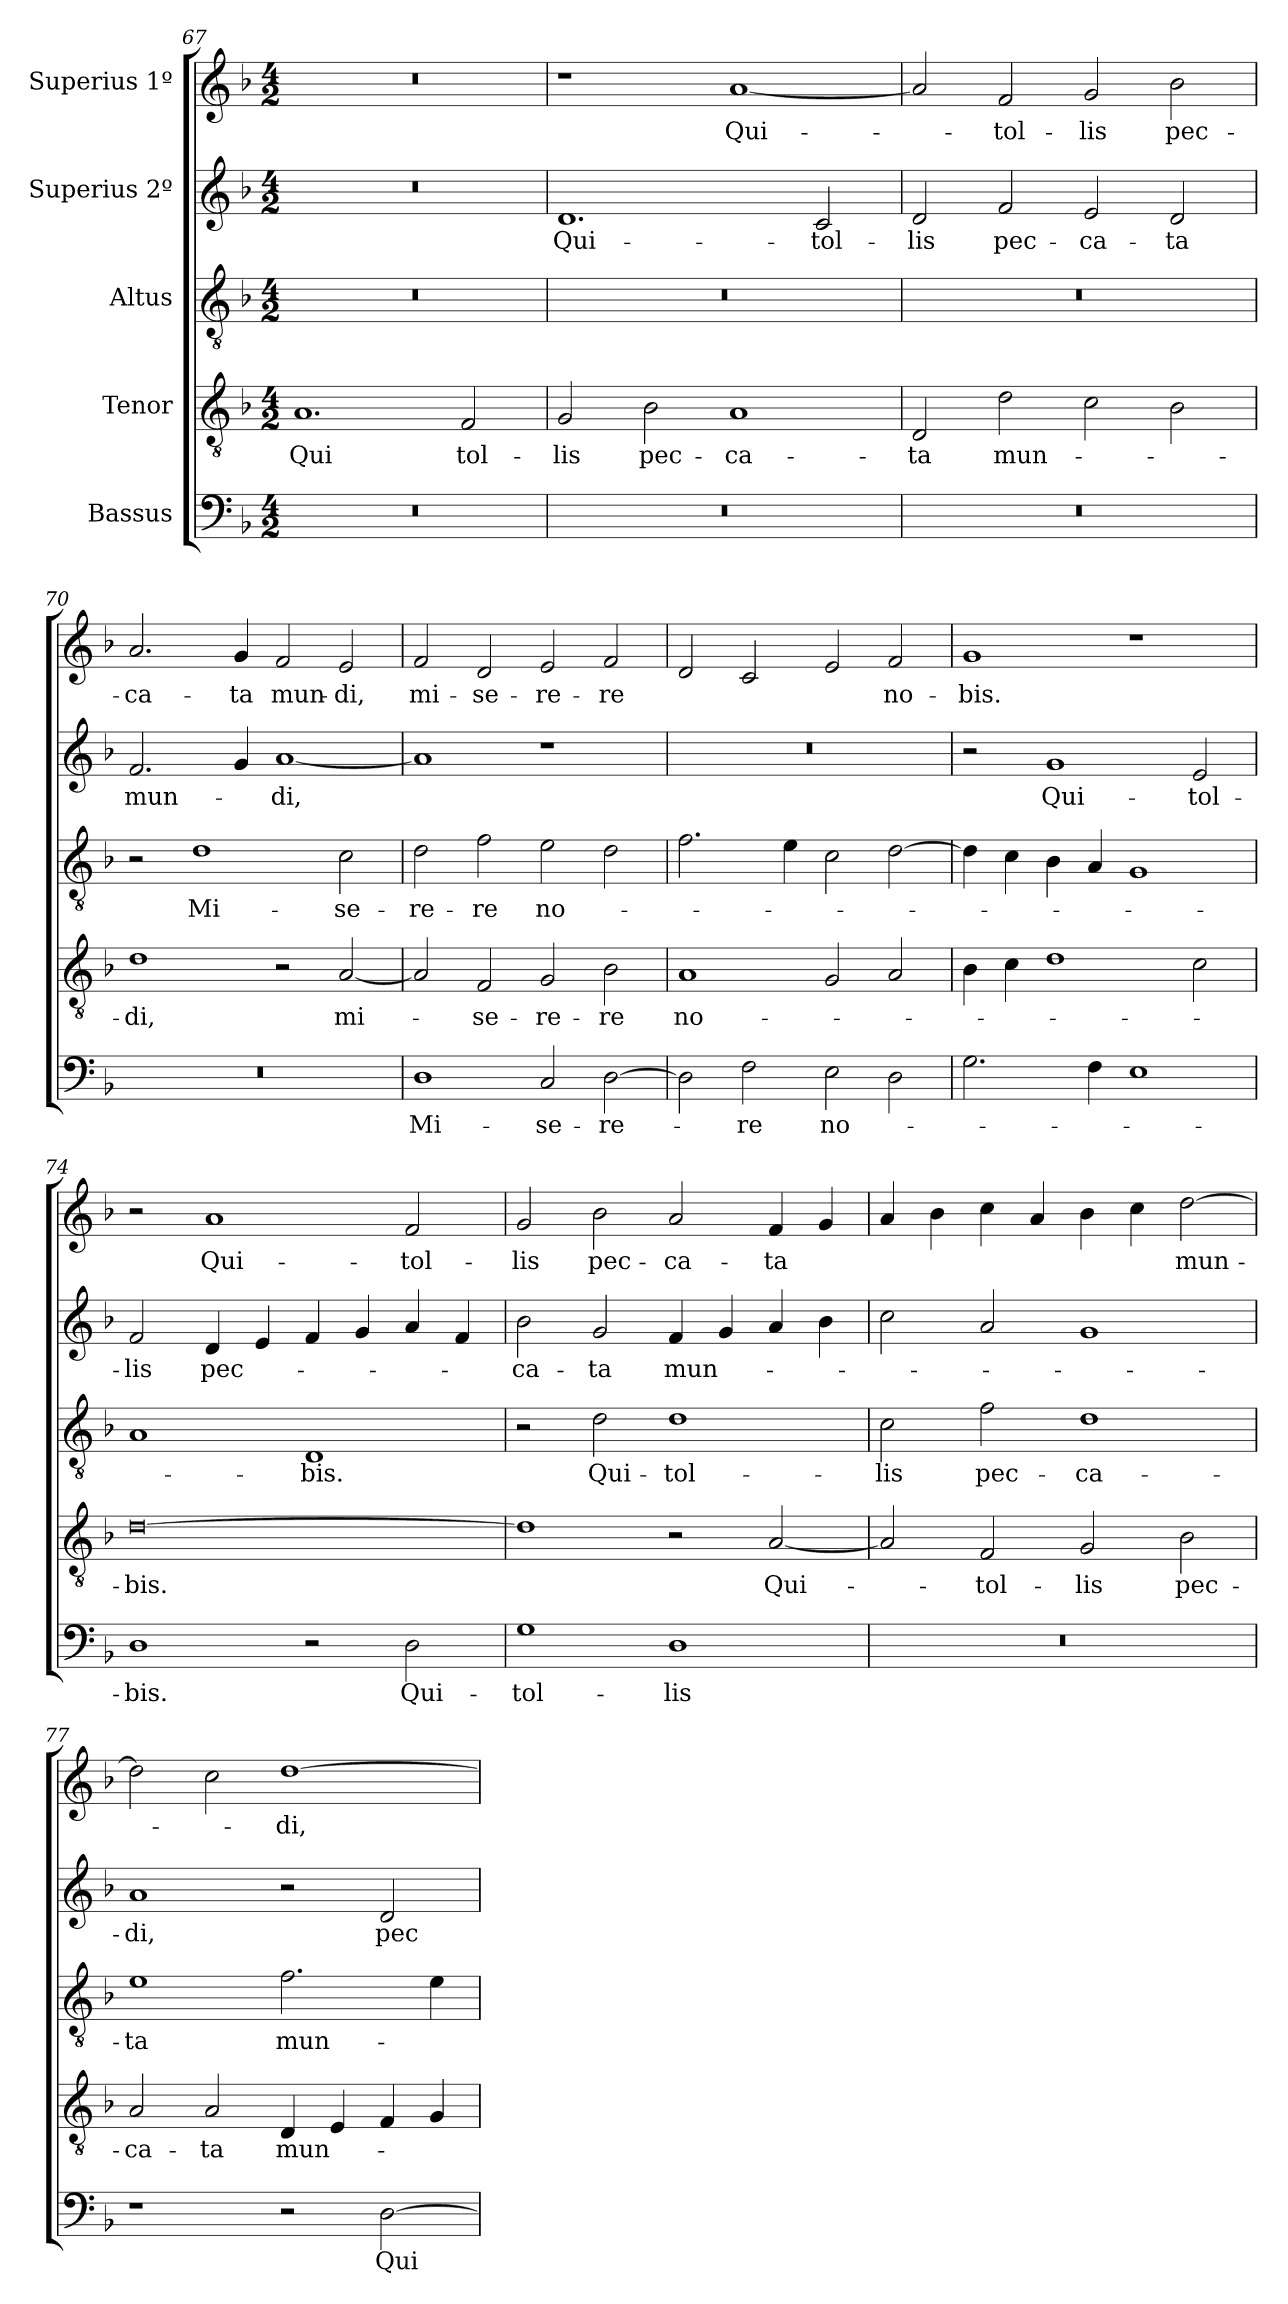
**kern	**text	**kern	**text	**kern	**text	**kern	**text	**kern	**text
*part5	*part5	*part4	*part4	*part3	*part3	*part2	*part2	*part1	*part1
*staff5	*staff5	*staff4	*staff4	*staff3	*staff3	*staff2	*staff2	*staff1	*staff1
*I"Bassus	*	*I"Tenor	*	*I"Altus	*	*I"Superius 2º	*	*I"Superius 1º	*
*clefF4	*	*clefGv2	*	*clefGv2	*	*clefG2	*	*clefG2	*
*k[b-]	*	*k[b-]	*	*k[b-]	*	*k[b-]	*	*k[b-]	*
*M4/2	*	*M4/2	*	*M4/2	*	*M4/2	*	*M4/2	*
=67	=67	=67	=67	=67	=67	=67	=67	=67	=67
0r	.	1.A/	-Qui	0r	.	0r	.	0r	.
.	.	2F/	tol-	.	.	.	.	.	.
=68	=68	=68	=68	=68	=68	=68	=68	=68	=68
0r	.	2G/	-lis	0r	.	1.d/	Qui-	1r	.
.	.	2B-\	pec-	.	.	.	.	.	.
.	.	1A/	-ca-	.	.	.	.	[1a/	Qui-
.	.	.	.	.	.	2c/	tol-	.	.
=69	=69	=69	=69	=69	=69	=69	=69	=69	=69
0r	.	2D/	-ta	0r	.	2d/	-lis	2a/]	.
.	.	2d\	mun-	.	.	2f/	pec-	2f/	tol-
.	.	2c\	.	.	.	2e/	-ca-	2g/	-lis
.	.	2B-\	.	.	.	2d/	-ta	2b-\	pec-
=70	=70	=70	=70	=70	=70	=70	=70	=70	=70
0r	.	1d\	-di,	2r	.	2.f/	mun-	2.a/	-ca-
.	.	.	.	1d\	Mi-	.	.	.	.
.	.	.	.	.	.	4g/	.	4g/	-ta
.	.	2r	.	.	.	[1a/	-di,	2f/	mun-
.	.	[2A/	mi-	2c\	-se-	.	.	2e/	-di,
=71	=71	=71	=71	=71	=71	=71	=71	=71	=71
1D\	Mi-	2A/]	.	2d\	-re-	1a/]	.	2f/	mi-
.	.	2F/	-se-	2f\	-re	.	.	2d/	-se-
2C/	-se-	2G/	-re-	2e\	no-	1r	.	2e/	-re-
[2D\	-re-	2B-\	-re	2d\	.	.	.	2f/	-re
=72	=72	=72	=72	=72	=72	=72	=72	=72	=72
2D\]	.	1A/	no-	2.f\	.	0r	.	2d/	.
2F\	-re	.	.	.	.	.	.	2c/	.
.	.	.	.	4e\	.	.	.	.	.
2E\	no-	2G/	.	2c\	.	.	.	2e/	.
2D\	.	2A/	.	[2d\	.	.	.	2f/	no-
=73	=73	=73	=73	=73	=73	=73	=73	=73	=73
2.G\	.	4B-\	.	4d\]	.	2r	.	1g/	-bis.
.	.	4c\	.	4c\	.	.	.	.	.
.	.	1d\	.	4B-\	.	1g/	Qui-	.	.
4F\	.	.	.	4A/	.	.	.	.	.
1E\	.	.	.	1G/	.	.	.	1r	.
.	.	2c\	.	.	.	2e/	tol-	.	.
=74	=74	=74	=74	=74	=74	=74	=74	=74	=74
1D\	-bis.	[0d\	-bis.	1A/	.	2f/	-lis	2r	.
.	.	.	.	.	.	4d/	pec-	1a/	Qui-
.	.	.	.	.	.	4e/	.	.	.
2r	.	.	.	1D/	-bis.	4f/	.	.	.
.	.	.	.	.	.	4g/	.	.	.
2D\	Qui-	.	.	.	.	4a/	.	2f/	tol-
.	.	.	.	.	.	4f/	.	.	.
=75	=75	=75	=75	=75	=75	=75	=75	=75	=75
1G\	tol-	1d\]	.	2r	.	2b-\	-ca-	2g/	-lis
.	.	.	.	2d\	Qui-	2g/	-ta	2b-\	pec-
1D\	-lis	2r	.	1d\	tol-	4f/	mun-	2a/	-ca-
.	.	.	.	.	.	4g/	.	.	.
.	.	[2A/	Qui-	.	.	4a/	.	4f/	-ta
.	.	.	.	.	.	4b-\	.	4g/	.
=76	=76	=76	=76	=76	=76	=76	=76	=76	=76
0r	.	2A/]	.	2c\	-lis	2cc\	.	4a/	.
.	.	.	.	.	.	.	.	4b-\	.
.	.	2F/	tol-	2f\	pec-	2a/	.	4cc\	.
.	.	.	.	.	.	.	.	4a/	.
.	.	2G/	-lis	1d\	-ca-	1g/	.	4b-\	.
.	.	.	.	.	.	.	.	4cc\	.
.	.	2B-\	pec-	.	.	.	.	[2dd\	mun-
=77	=77	=77	=77	=77	=77	=77	=77	=77	=77
1r	.	2A/	-ca-	1e\	-ta	1a/	-di,	2dd\]	.
.	.	2A/	-ta	.	.	.	.	2cc\	.
2r	.	4D/	mun-	2.f\	mun-	2r	.	[1dd\	-di,
.	.	4E/	.	.	.	.	.	.	.
[2D\	Qui-	4F/	.	.	.	2d/	pec-	.	.
.	.	4G/	.	4e\	.	.	.	.	.
=	=	=	=	=	=	=	=	=	=
*-	*-	*-	*-	*-	*-	*-	*-	*-	*-
